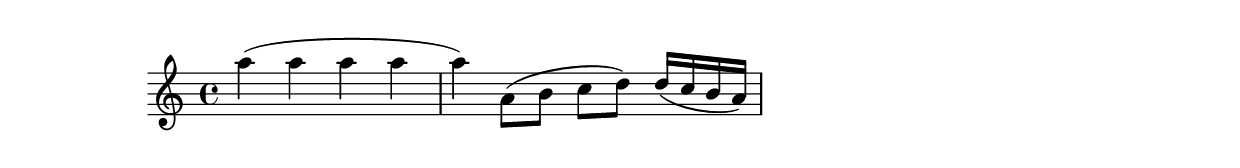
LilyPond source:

\version "1.7.16"
\header {
texidoc="sketch output supported features"
}
\score {
  \notes\relative c''' {
% doesn't work yet  
%    \time 3/4
    a4( a a a )a
    \stemDown
    a,8( b c )d
    \stemUp
    \slurDown d16( c b )a
  }
}
%% new-chords-done %%
